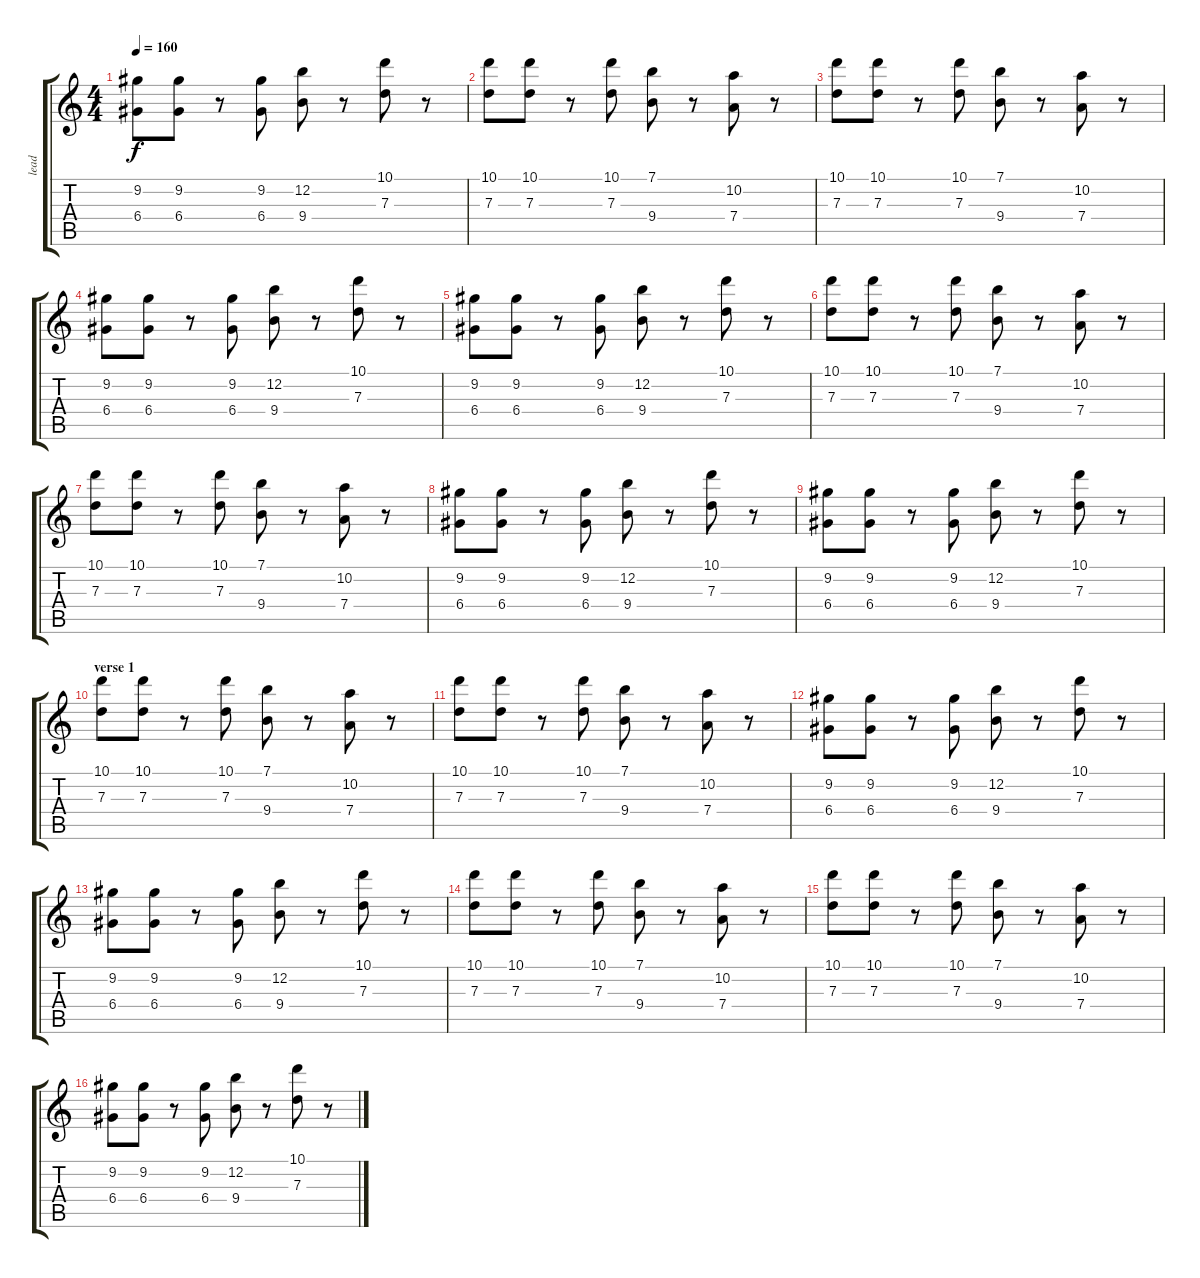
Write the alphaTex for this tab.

\track ("lead" "lead") {instrument overdrivenguitar}
\staff {score tabs}
\tuning (E4 B3 G3 D3 A2 E2) {hide}
\ts (4 4)
\tempo 160
\clef g2
\ks c
(9.2 6.4).8{dy f} (9.2 6.4).8 r.8 (9.2 6.4).8 (12.2 9.4).8 r.8 (10.1 7.3).8 r.8 |
(10.1 7.3).8 (10.1 7.3).8 r.8 (10.1 7.3).8 (7.1 9.4).8 r.8 (10.2 7.4).8 r.8 |
(10.1 7.3).8 (10.1 7.3).8 r.8 (10.1 7.3).8 (7.1 9.4).8 r.8 (10.2 7.4).8 r.8 |
(9.2 6.4).8 (9.2 6.4).8 r.8 (9.2 6.4).8 (12.2 9.4).8 r.8 (10.1 7.3).8 r.8 |
(9.2 6.4).8 (9.2 6.4).8 r.8 (9.2 6.4).8 (12.2 9.4).8 r.8 (10.1 7.3).8 r.8 |
(10.1 7.3).8 (10.1 7.3).8 r.8 (10.1 7.3).8 (7.1 9.4).8 r.8 (10.2 7.4).8 r.8 |
(10.1 7.3).8 (10.1 7.3).8 r.8 (10.1 7.3).8 (7.1 9.4).8 r.8 (10.2 7.4).8 r.8 |
(9.2 6.4).8 (9.2 6.4).8 r.8 (9.2 6.4).8 (12.2 9.4).8 r.8 (10.1 7.3).8 r.8 |
(9.2 6.4).8 (9.2 6.4).8 r.8 (9.2 6.4).8 (12.2 9.4).8 r.8 (10.1 7.3).8 r.8 |
\section ("" "verse 1")
(10.1 7.3).8 (10.1 7.3).8 r.8 (10.1 7.3).8 (7.1 9.4).8 r.8 (10.2 7.4).8 r.8 |
(10.1 7.3).8 (10.1 7.3).8 r.8 (10.1 7.3).8 (7.1 9.4).8 r.8 (10.2 7.4).8 r.8 |
(9.2 6.4).8 (9.2 6.4).8 r.8 (9.2 6.4).8 (12.2 9.4).8 r.8 (10.1 7.3).8 r.8 |
(9.2 6.4).8 (9.2 6.4).8 r.8 (9.2 6.4).8 (12.2 9.4).8 r.8 (10.1 7.3).8 r.8 |
(10.1 7.3).8 (10.1 7.3).8 r.8 (10.1 7.3).8 (7.1 9.4).8 r.8 (10.2 7.4).8 r.8 |
(10.1 7.3).8 (10.1 7.3).8 r.8 (10.1 7.3).8 (7.1 9.4).8 r.8 (10.2 7.4).8 r.8 |
(9.2 6.4).8 (9.2 6.4).8 r.8 (9.2 6.4).8 (12.2 9.4).8 r.8 (10.1 7.3).8 r.8
